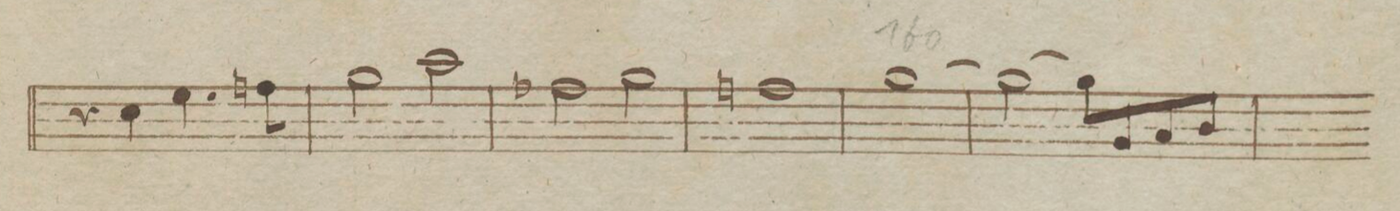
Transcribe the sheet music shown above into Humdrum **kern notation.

**kern	**dynam
*I"Fagotto Secondo.	*
*clefF4	*
*k[b-e-a-]	*
*met(c)	*
*M4/4	*
4r	.
4E-\	.
4.G\	.
8An\	.
=153	=153
2B-\	.
2c\	.
=154	=154
2A-X\	.
2B-\	.
=155	=155
1An	.
=156	=156
[1B-	.
=157	=157
2B-\_	.
8B-\L]	.
8BB-/	.
8C/	.
8D/J	.
=158	=158
*-	*-
